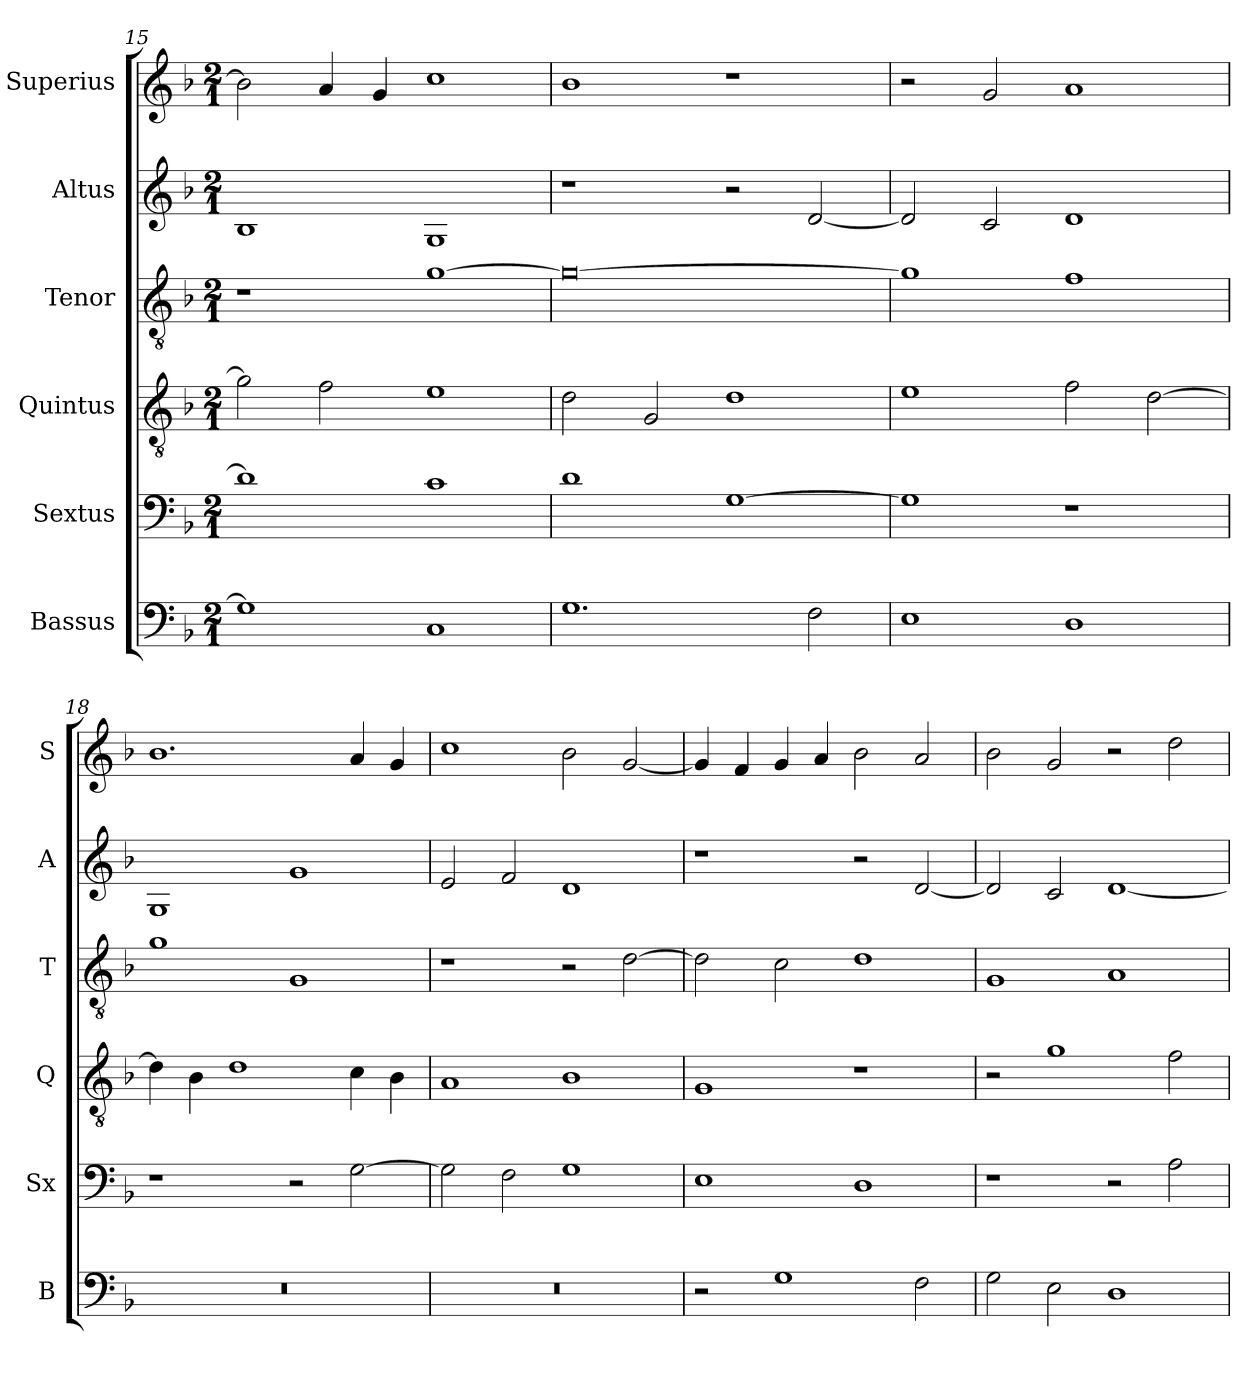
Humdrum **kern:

**kern	**kern	**kern	**kern	**kern	**kern
*part6	*part5	*part4	*part3	*part2	*part1
*staff6	*staff5	*staff4	*staff3	*staff2	*staff1
*I"Bassus	*I"Sextus	*I"Quintus	*I"Tenor	*I"Altus	*I"Superius
*I'B	*I'Sx	*I'Q	*I'T	*I'A	*I'S
*clefF4	*clefF4	*clefGv2	*clefGv2	*clefG2	*clefG2
*k[b-]	*k[b-]	*k[b-]	*k[b-]	*k[b-]	*k[b-]
*M2/1	*M2/1	*M2/1	*M2/1	*M2/1	*M2/1
=15	=15	=15	=15	=15	=15
1G]	1d]	2g\]	1r	1B-	2b-\]
.	.	2f\	.	.	4a/
.	.	.	.	.	4g/
1C	1c	1e	[1g	1G	1cc
=16	=16	=16	=16	=16	=16
1.G	1d	2d\	0g_	1r	1b-
.	.	2G/	.	.	.
.	[1G	1d	.	2r	1r
2F\	.	.	.	[2d/	.
=17	=17	=17	=17	=17	=17
1E	1G]	1e	1g]	2d/]	2r
.	.	.	.	2c/	2g/
1D	1r	2f\	1f	1d	1a
.	.	[2d\	.	.	.
=18	=18	=18	=18	=18	=18
0r	1r	4d\]	1g	1G	1.b-
.	.	4B-\	.	.	.
.	.	1d	.	.	.
.	2r	.	1G	1g	.
.	[2G\	4c\	.	.	4a/
.	.	4B-\	.	.	4g/
=19	=19	=19	=19	=19	=19
0r	2G\]	1A	1r	2e/	1cc
.	2F\	.	.	2f/	.
.	1G	1B-	2r	1d	2b-\
.	.	.	[2d\	.	[2g/
=20	=20	=20	=20	=20	=20
2r	1E	1G	2d\]	1r	4g/]
.	.	.	.	.	4f/
1G	.	.	2c\	.	4g/
.	.	.	.	.	4a/
.	1D	1r	1d	2r	2b-\
2F\	.	.	.	[2d/	2a/
=21	=21	=21	=21	=21	=21
2G\	1r	2r	1G	2d/]	2b-\
2E\	.	1g	.	2c/	2g/
1D	2r	.	1A	[1d	2r
.	2A\	2f\	.	.	2dd\
=	=	=	=	=	=
*-	*-	*-	*-	*-	*-
